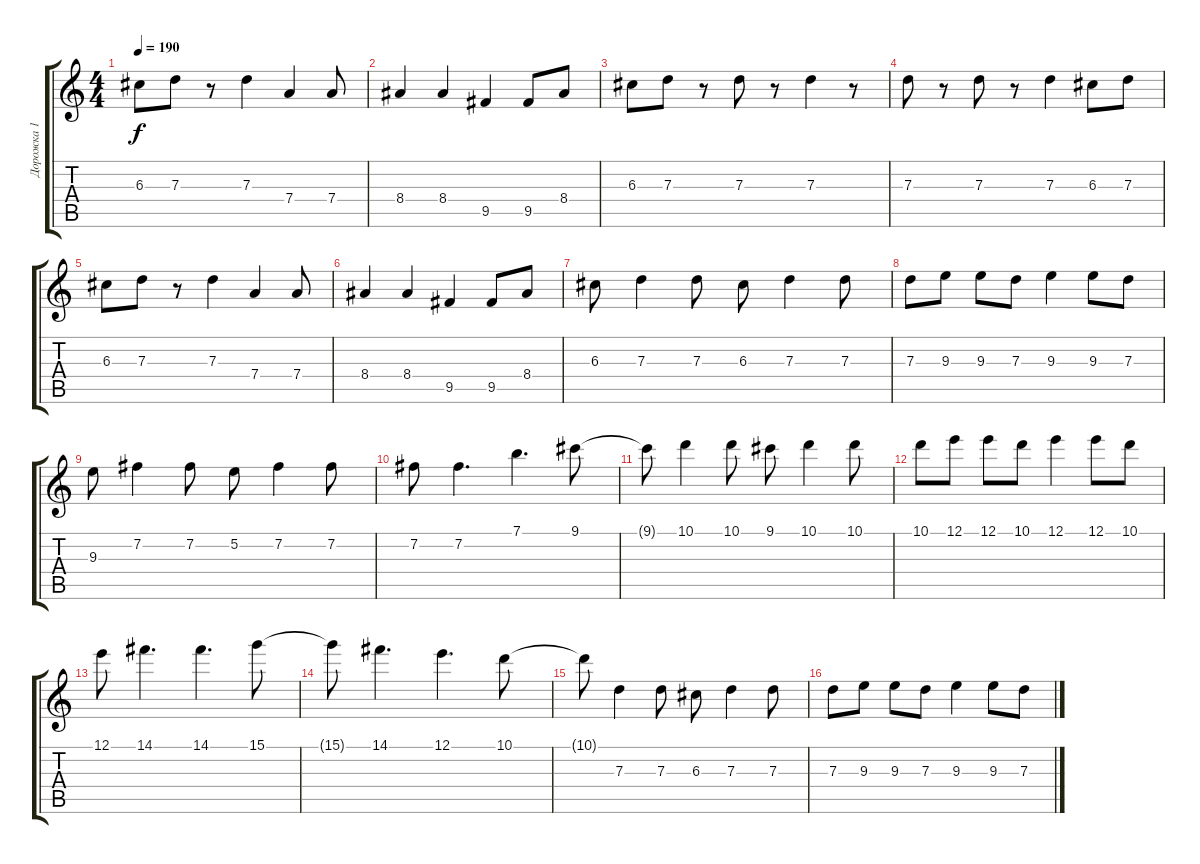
\track ("Дорожка 1" "Дорожка 1") {instrument distortionguitar}
\staff {score tabs}
\tuning (E4 B3 G3 D3 A2 E2) {hide}
\ts (4 4)
\tempo 190
\clef g2
\ks c
6.3.8{dy f} 7.3.8 r.8 7.3.4 7.4.4 7.4.8 |
8.4.4 8.4.4 9.5.4 9.5.8 8.4.8 |
6.3.8 7.3.8 r.8 7.3.8 r.8 7.3.4 r.8 |
7.3.8 r.8 7.3.8 r.8 7.3.4 6.3.8 7.3.8 |
6.3.8 7.3.8 r.8 7.3.4 7.4.4 7.4.8 |
8.4.4 8.4.4 9.5.4 9.5.8 8.4.8 |
6.3.8 7.3.4 7.3.8 6.3.8 7.3.4 7.3.8 |
7.3.8 9.3.8 9.3.8 7.3.8 9.3.4 9.3.8 7.3.8 |
9.3.8 7.2.4 7.2.8 5.2.8 7.2.4 7.2.8 |
7.2.8 7.2.4{d} 7.1.4{d} 9.1.8 |
9.1{t}.8 10.1.4 10.1.8 9.1.8 10.1.4 10.1.8 |
10.1.8 12.1.8 12.1.8 10.1.8 12.1.4 12.1.8 10.1.8 |
12.1.8 14.1.4{d} 14.1.4{d} 15.1.8 |
15.1{t}.8 14.1.4{d} 12.1.4{d} 10.1.8 |
10.1{t}.8 7.3.4 7.3.8 6.3.8 7.3.4 7.3.8 |
7.3.8 9.3.8 9.3.8 7.3.8 9.3.4 9.3.8 7.3.8
